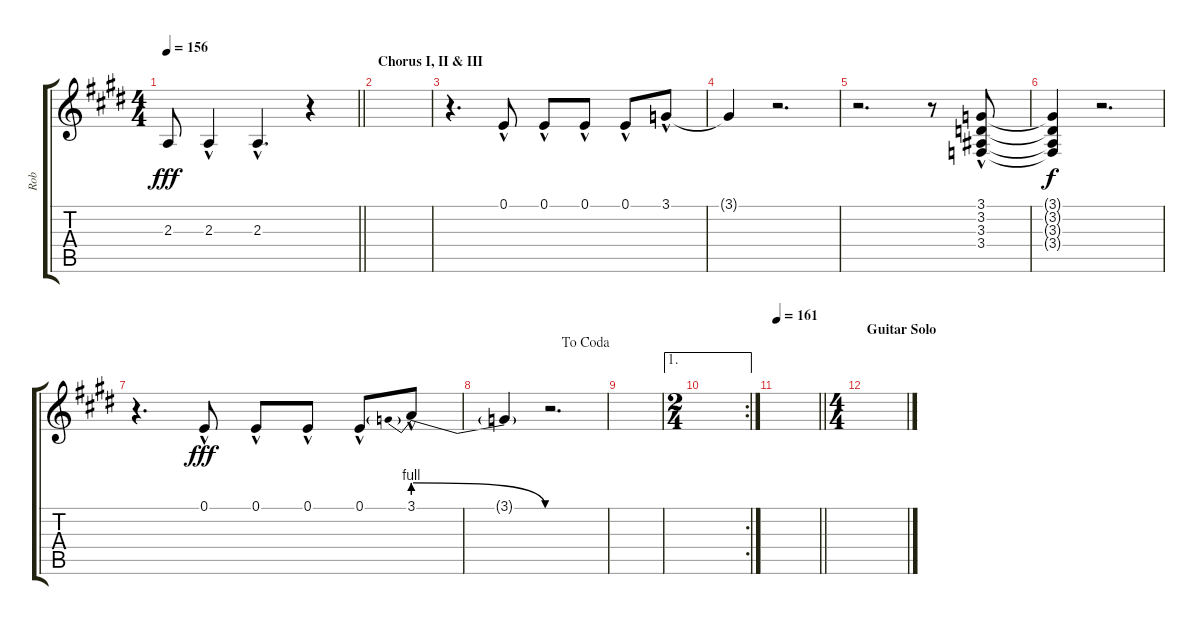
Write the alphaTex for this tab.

\track ("Rob" "Rob") {instrument lead2sawtooth}
\staff {score tabs}
\tuning (E4 B3 G3 D3 A2 E2) {hide}
\ts (4 4)
\tempo 156
\clef g2
\barLineRight lightlight
\ks e
2.3{t}.8{dy fff} 2.3{hac}.4 2.3{hac}.4{d} r.4 |
\section ("" "Chorus I, II & III")
|
r.4{d} 0.1{hac}.8 0.1{hac}.8 0.1{hac}.8 0.1{hac}.8 3.1{hac}.8 |
3.1{t}.4 r.2{d} |
r.2{d} r.8 (3.1{hac} 3.2{hac} 3.3{hac} 3.4{hac}).8 |
(3.1{t} 3.2{t} 3.3{t} 3.4{t}).4{dy f} r.2{d} |
r.4{d} 0.1{hac}.8{dy fff} 0.1{hac}.8 0.1{hac}.8 0.1{hac}.8 3.1{be (prebendrelease 0 4 60 0) hac}.8 |
\jump dacoda
3.1{t}.4 r.2{d} |
|
\ae 1
\rc 2
\ts (2 4)
|
\tempo 161
\barLineRight lightlight
|
\ts (4 4)
\section ("" "Guitar Solo")
